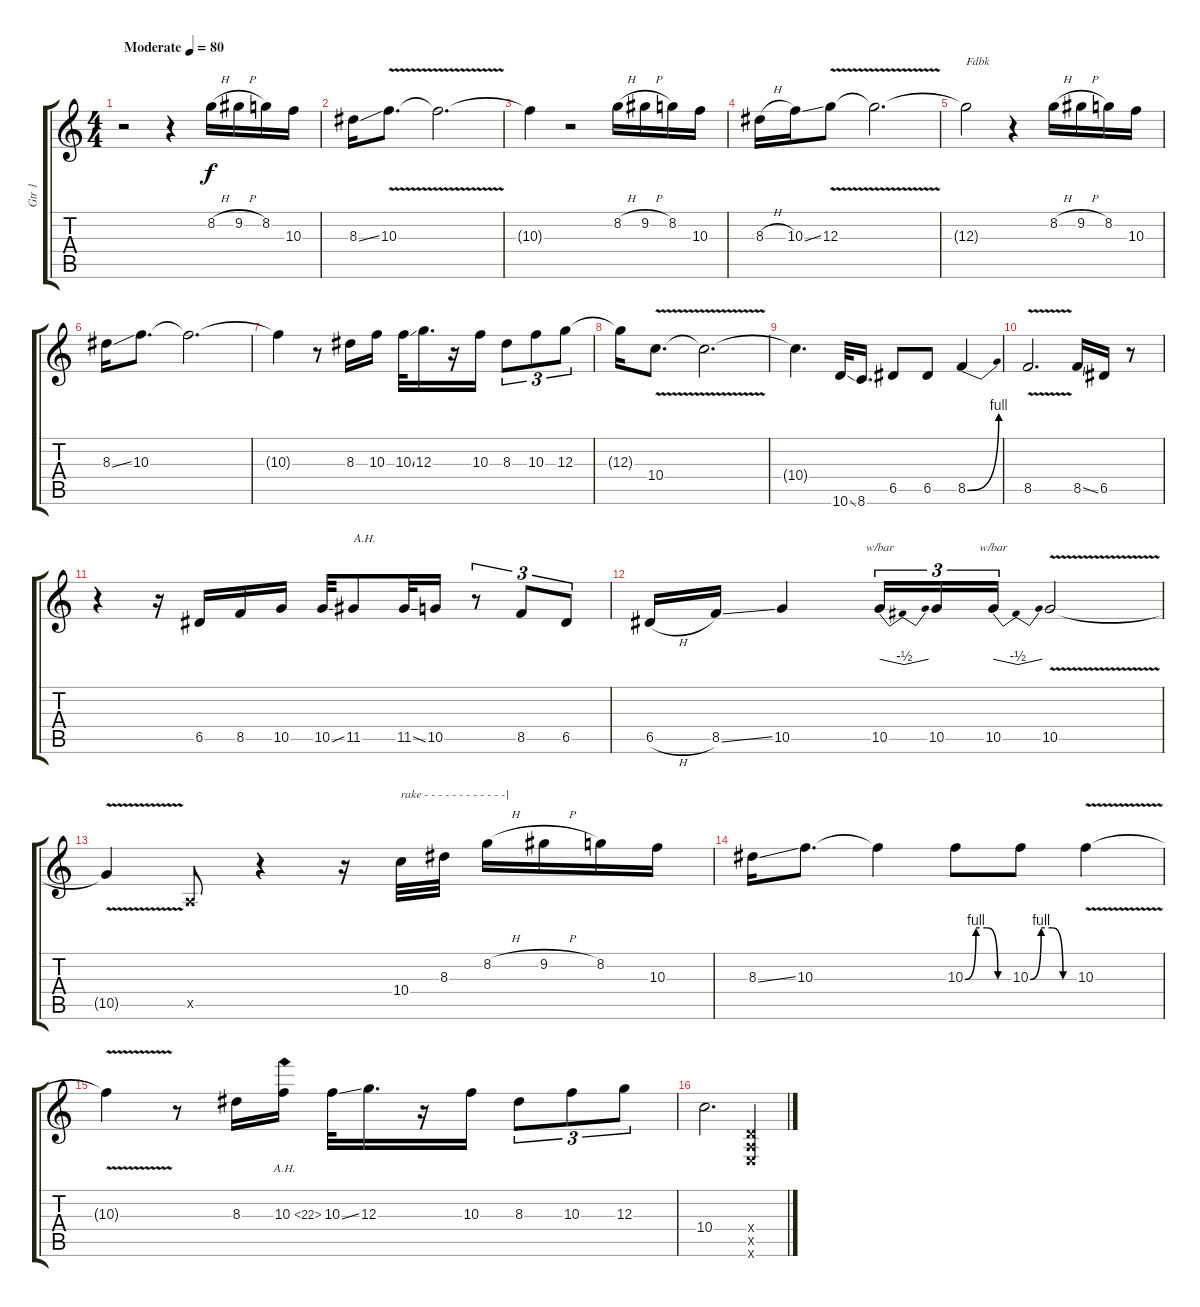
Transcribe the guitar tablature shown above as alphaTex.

\track ("Gtr 1" "Gtr 1") {instrument distortionguitar}
\staff {score tabs}
\tuning (E4 B3 G3 D3 A2 E2) {hide}
\ts (4 4)
\tempo (80 "Moderate")
\clef g2
\ks c
r.2{dy f instrument distortionguitar} r.4 8.2{h}.16 9.2{h}.16 8.2.16 10.3.16 |
8.3{ss}.16 10.3{v}.8{d} 10.3{t}.2{d} |
10.3{t}.4 r.2 8.2{h}.16 9.2{h}.16 8.2.16 10.3.16 |
8.3{h}.16 10.3{ss}.16 12.3{v}.8 12.3{t}.2{d} |
12.3{t}.2{txt "Fdbk"} r.4 8.2{h}.16 9.2{h}.16 8.2.16 10.3.16 |
8.3{ss}.16 10.3.8{d} 10.3{t}.2{d} |
10.3{t}.4 r.8 8.3.16 10.3.16 10.3{ss}.32 12.3.16{d} r.16 10.3.16 8.3.8{tu (3 2)} 10.3.8{tu (3 2)} 12.3.8{tu (3 2)} |
12.3{t}.16 10.4{v}.8{d} 10.4{t}.2{d} |
10.4{t}.4{d} 10.6{ss}.32 8.6.16{d} 6.5.8 6.5.8 8.5{be (bend 0 0 60 4)}.4 |
8.5{v}.2{d} 8.5{ss}.16 6.5.16 r.8 |
r.4 r.16 6.5.16 8.5.16 10.5.16 10.5{ss}.32 11.5.8{txt "A.H."} 11.5{ss}.32 10.5.16 r.8{tu (3 2)} 8.5.8{tu (3 2)} 6.5.8{tu (3 2)} |
6.5{h}.16 8.5{ss}.16 10.5.4 10.5.16{tu (3 2) tbe (dip default 0 0 30 -2 60 0)} 10.5.16{tu (3 2)} 10.5.16{tu (3 2) tbe (dip default 0 0 30 -2 60 0)} 10.5{v}.2 |
10.5{t}.4 0.5{x}.8 r.4 r.16 10.4.32{txt "rake - - - - - - - - - - - -|"} 8.3.32 8.2{h}.16 9.2{h}.16 8.2.16 10.3.16 |
8.3{ss}.16 10.3.8{d} 10.3{t}.4 10.3{be (custom 0 0 15 4 30 4 45 0 60 0)}.8 10.3{be (custom 0 0 15 4 30 4 45 0 60 0)}.8 10.3{v}.4 |
10.3{t}.4 r.8 8.3.16 10.3{ah 12}.16 10.3{ss}.32 12.3.16{d} r.16 10.3.16 8.3.8{tu (3 2)} 10.3.8{tu (3 2)} 12.3.8{tu (3 2)} |
10.4.2{d} (0.4{x} 0.5{x} 0.6{x}).4
